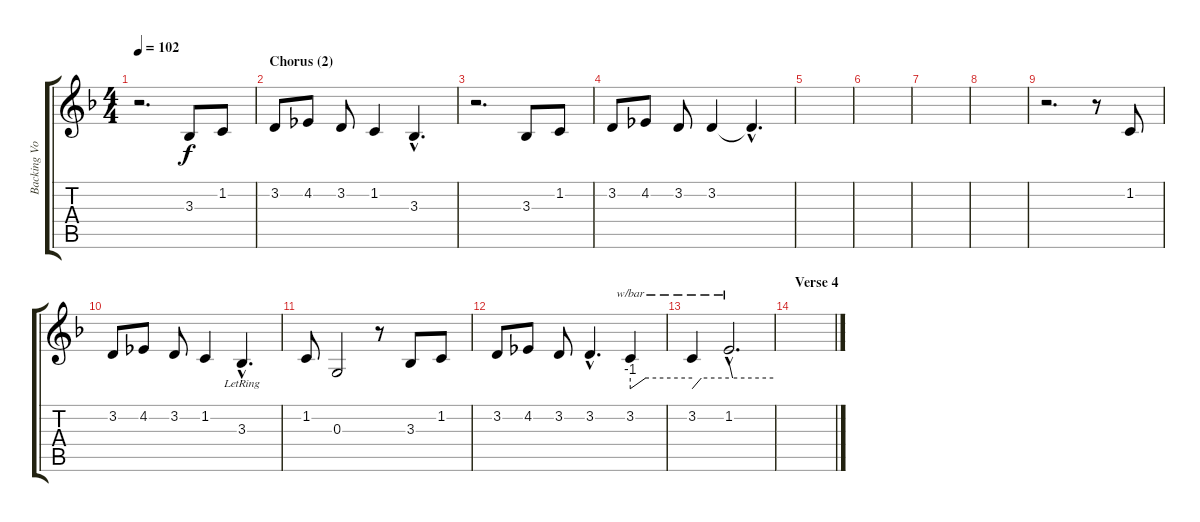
\track ("Backing Vocals" "Backing Vo") {instrument synthstrings2}
\staff {score tabs}
\tuning (E4 B3 G3 D3 A2 E2) {hide}
\ts (4 4)
\tempo 102
\clef g2
\ks dminor
r.2{d dy f} 3.3.8 1.2.8 |
\section ("" "Chorus (2)")
3.2.8 4.2.8 3.2.8 1.2.4 3.3{hac}.4{d} |
r.2{d} 3.3.8 1.2.8 |
3.2.8 4.2.8 3.2.8 3.2.4 3.2{hac t}.4{d} |
|
|
|
|
r.2{d} r.8 1.2.8 |
3.2.8 4.2.8 3.2.8 1.2.4 3.3{hac lr}.4{d} |
1.2.8 0.3.2 r.8 3.3.8 1.2.8 |
3.2.8 4.2.8 3.2.8 3.2{hac}.4{d} 3.2.4{tbe (custom default 0 -4 15 0 60 0)} |
3.2.4{tbe (custom default 0 -4 15 0 60 0)} 1.2{hac}.2{d tbe (custom default 0 8 5 0 60 0)} |
\section ("" "Verse 4")
